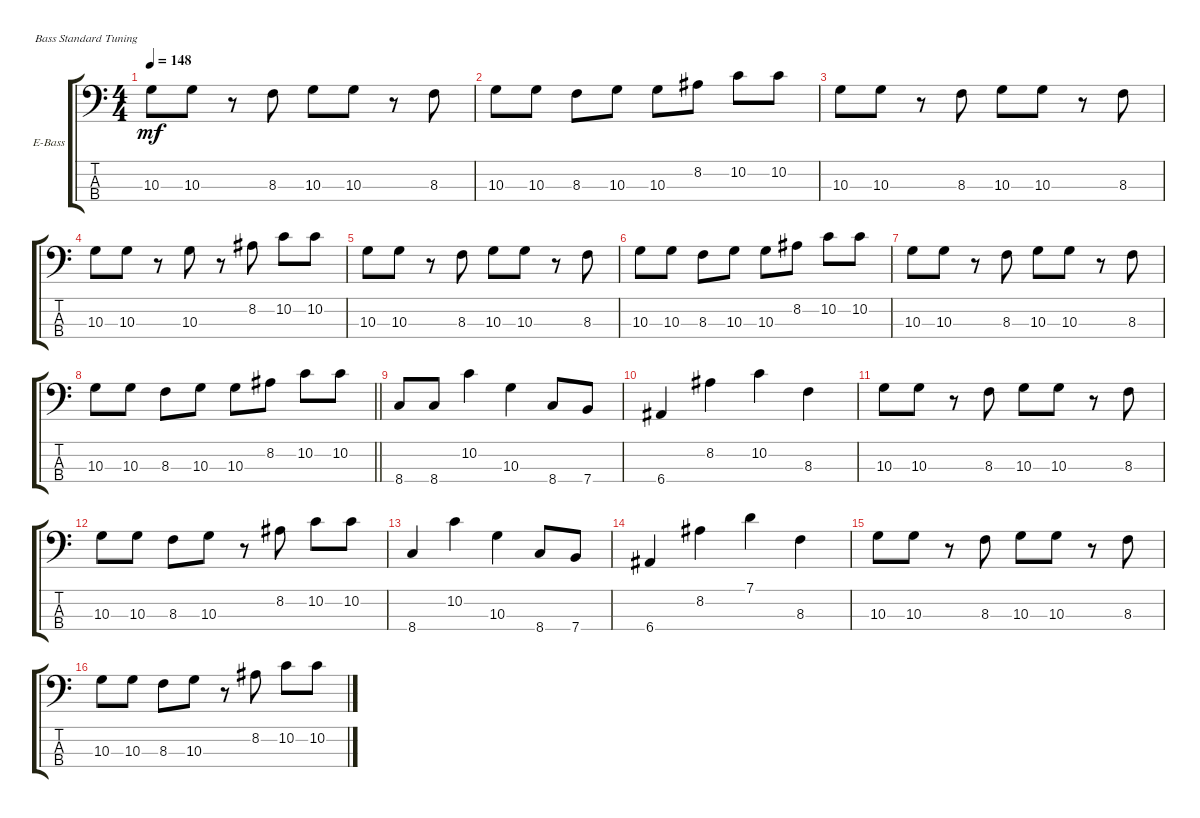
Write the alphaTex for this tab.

\defaultSystemsLayout 4
\bracketExtendMode groupsimilarinstruments
\firstSystemTrackNameOrientation horizontal
\otherSystemsTrackNameOrientation horizontal
\track ("Electric Bass" "E-Bass") {instrument electricbassfinger}
\staff {score tabs}
\tuning (G2 D2 A1 E1)
\ts (4 4)
\tempo 148
\clef f4
\ks c
10.3.8{dy mf} 10.3.8 r.8 8.3.8 10.3.8 10.3.8 r.8 8.3.8 |
10.3.8 10.3.8 8.3.8 10.3.8 10.3.8 8.2.8 10.2.8 10.2.8 |
10.3.8 10.3.8 r.8 8.3.8 10.3.8 10.3.8 r.8 8.3.8 |
10.3.8 10.3.8 r.8 10.3.8 r.8 8.2.8 10.2.8 10.2.8 |
10.3.8 10.3.8 r.8 8.3.8 10.3.8 10.3.8 r.8 8.3.8 |
10.3.8 10.3.8 8.3.8 10.3.8 10.3.8 8.2.8 10.2.8 10.2.8 |
10.3.8 10.3.8 r.8 8.3.8 10.3.8 10.3.8 r.8 8.3.8 |
\barLineRight lightlight
10.3.8 10.3.8 8.3.8 10.3.8 10.3.8 8.2.8 10.2.8 10.2.8 |
8.4.8 8.4.8 10.2.4 10.3.4 8.4.8 7.4.8 |
6.4.4 8.2.4 10.2.4 8.3.4 |
10.3.8 10.3.8 r.8 8.3.8 10.3.8 10.3.8 r.8 8.3.8 |
10.3.8 10.3.8 8.3.8 10.3.8 r.8 8.2.8 10.2.8 10.2.8 |
8.4.4 10.2.4 10.3.4 8.4.8 7.4.8 |
6.4.4 8.2.4 7.1.4 8.3.4 |
10.3.8 10.3.8 r.8 8.3.8 10.3.8 10.3.8 r.8 8.3.8 |
10.3.8 10.3.8 8.3.8 10.3.8 r.8 8.2.8 10.2.8 10.2.8
